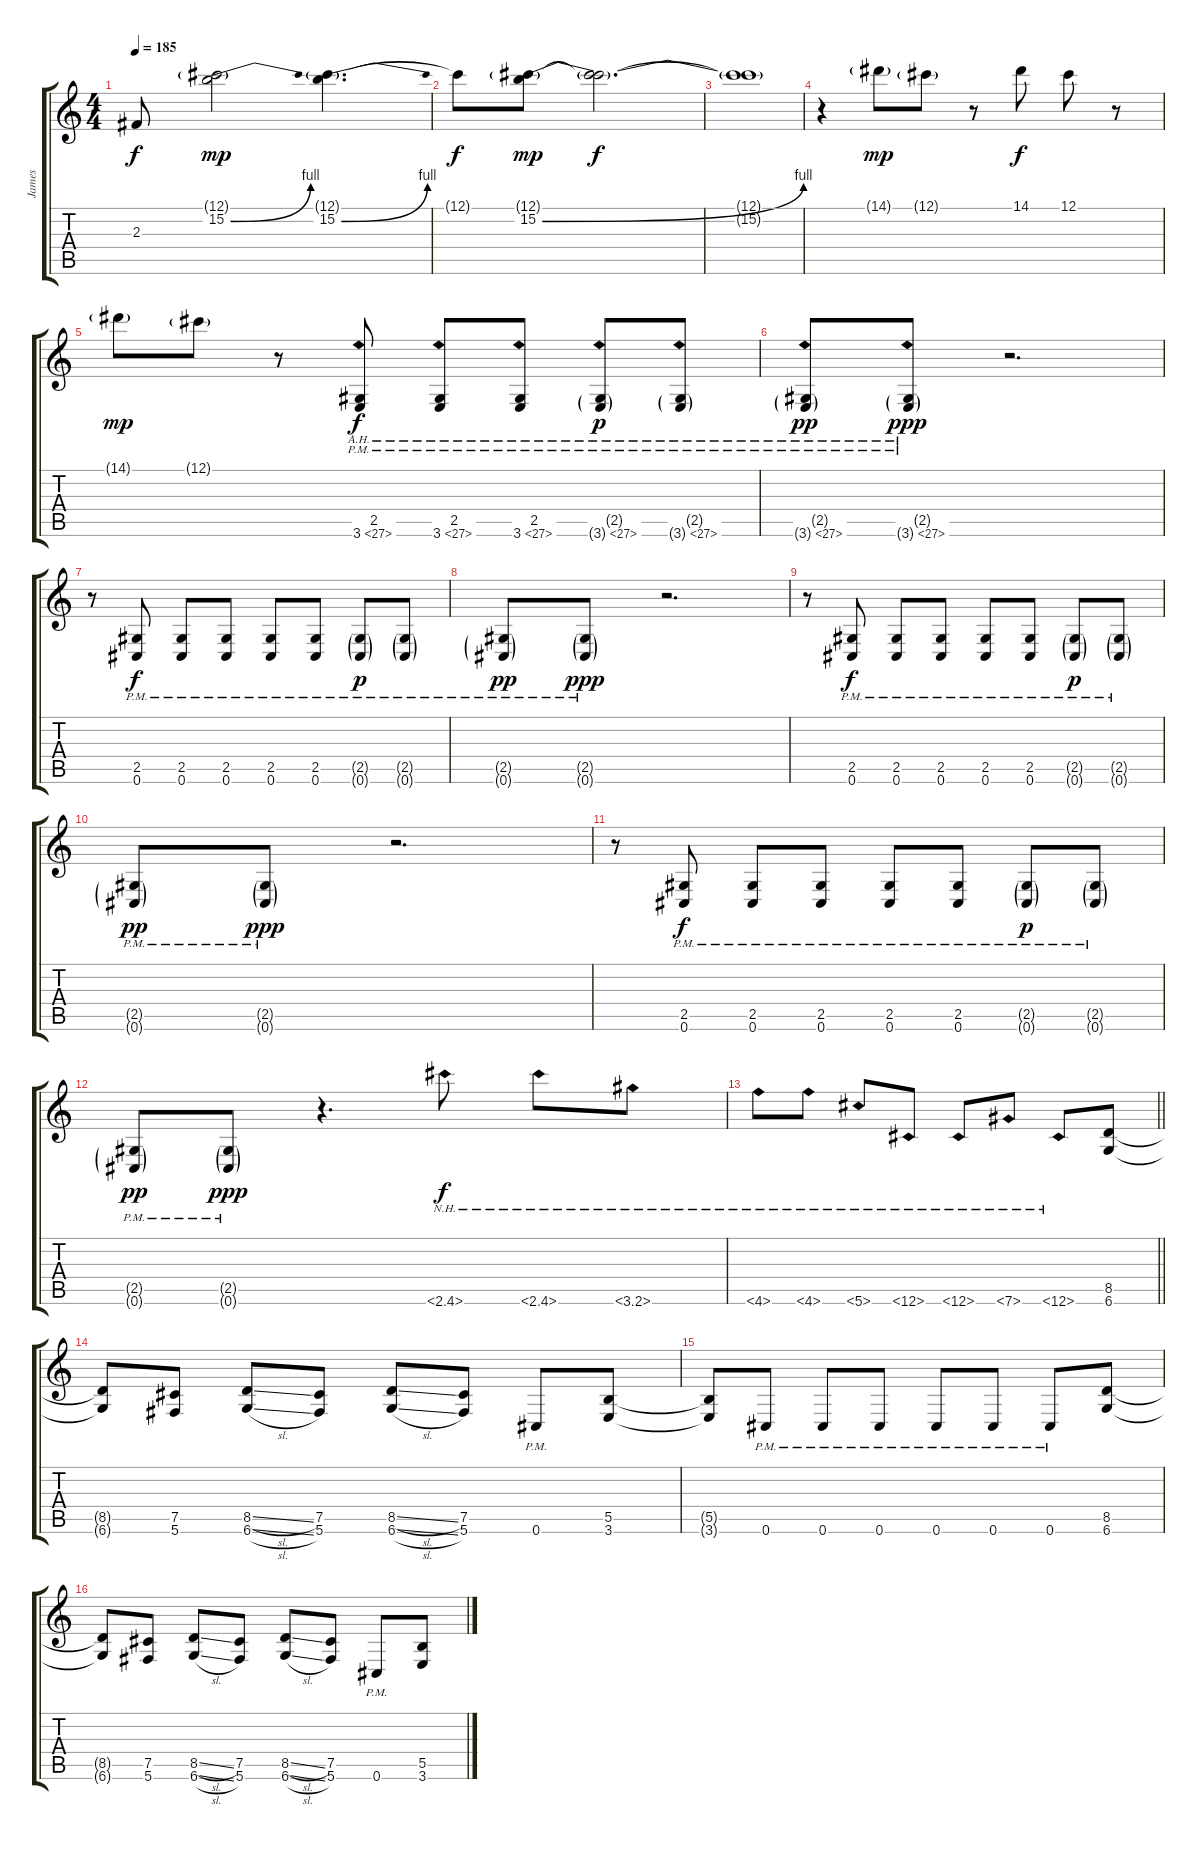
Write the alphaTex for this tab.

\track ("James" "James") {instrument distortionguitar}
\staff {score tabs}
\tuning (Db4 Ab3 E3 B2 Gb2 Db2) {hide}
\ts (4 4)
\tempo 185
\clef g2
\ks c
2.3{t}.8{dy f} (12.1{g} 15.2{be (bend 0 0 60 4)}).2{dy mp} (12.1{g} 15.2{be (bend 0 0 60 4)}).4{d} |
12.1{t}.8{dy f} (12.1{g} 15.2{be (bend 0 0 60 4)}).8{dy mp} (12.1{t} 15.2{t}).2{d dy f} |
(12.1{t} 15.2{t}).1 |
r.4 14.1{g}.8{dy mp} 12.1{g}.8 r.8 14.1.8{dy f} 12.1.8 r.8 |
14.1{g}.8{dy mp} 12.1{g}.8 r.8 (2.5{pm} 3.6{ah 24 pm}).8{dy f} (2.5{pm} 3.6{ah 24 pm}).8 (2.5{pm} 3.6{ah 24 pm}).8 (2.5{g pm} 3.6{ah 24 g pm}).8{dy p} (2.5{g pm} 3.6{ah 24 g pm}).8 |
(2.5{g} 3.6{ah 24 g pm}).8{dy pp} (2.5{g} 3.6{ah 24 g pm}).8{dy ppp} r.2{d} |
r.8 (2.5{pm} 0.6{pm}).8{dy f} (2.5{pm} 0.6{pm}).8 (2.5{pm} 0.6{pm}).8 (2.5{pm} 0.6{pm}).8 (2.5{pm} 0.6{pm}).8 (2.5{g pm} 0.6{g pm}).8{dy p} (2.5{g pm} 0.6{g pm}).8 |
(2.5{g pm} 0.6{g pm}).8{dy pp} (2.5{g pm} 0.6{g pm}).8{dy ppp} r.2{d} |
r.8 (2.5{pm} 0.6{pm}).8{dy f} (2.5{pm} 0.6{pm}).8 (2.5{pm} 0.6{pm}).8 (2.5{pm} 0.6{pm}).8 (2.5{pm} 0.6{pm}).8 (2.5{g pm} 0.6{g pm}).8{dy p} (2.5{g pm} 0.6{g pm}).8 |
(2.5{g pm} 0.6{g pm}).8{dy pp} (2.5{g pm} 0.6{g pm}).8{dy ppp} r.2{d} |
r.8 (2.5{pm} 0.6{pm}).8{dy f} (2.5{pm} 0.6{pm}).8 (2.5{pm} 0.6{pm}).8 (2.5{pm} 0.6{pm}).8 (2.5{pm} 0.6{pm}).8 (2.5{g pm} 0.6{g pm}).8{dy p} (2.5{g pm} 0.6{g pm}).8 |
(2.5{g pm} 0.6{g pm}).8{dy pp} (2.5{g pm} 0.6{g pm}).8{dy ppp} r.4{d} 2.6{nh}.8{dy f} 2.6{nh}.8 3.6{nh}.8 |
\barLineRight lightlight
4.6{nh}.8 4.6{nh}.8 5.6{nh}.8 6.6{nh}.8 6.6{nh}.8 7.6{nh}.8 6.6{nh}.8 (8.5 6.6).8 |
\section ("" "")
(8.5{t} 6.6{t}).8 (7.5 5.6).8 (8.5{sl} 6.6{sl}).8 (7.5 5.6).8 (8.5{sl} 6.6{sl}).8 (7.5 5.6).8 0.6{pm}.8 (5.5 3.6).8 |
(5.5{t} 3.6{t}).8 0.6{pm}.8 0.6{pm}.8 0.6{pm}.8 0.6{pm}.8 0.6{pm}.8 0.6{pm}.8 (8.5 6.6).8 |
(8.5{t} 6.6{t}).8 (7.5 5.6).8 (8.5{sl} 6.6{sl}).8 (7.5 5.6).8 (8.5{sl} 6.6{sl}).8 (7.5 5.6).8 0.6{pm}.8 (5.5 3.6).8
